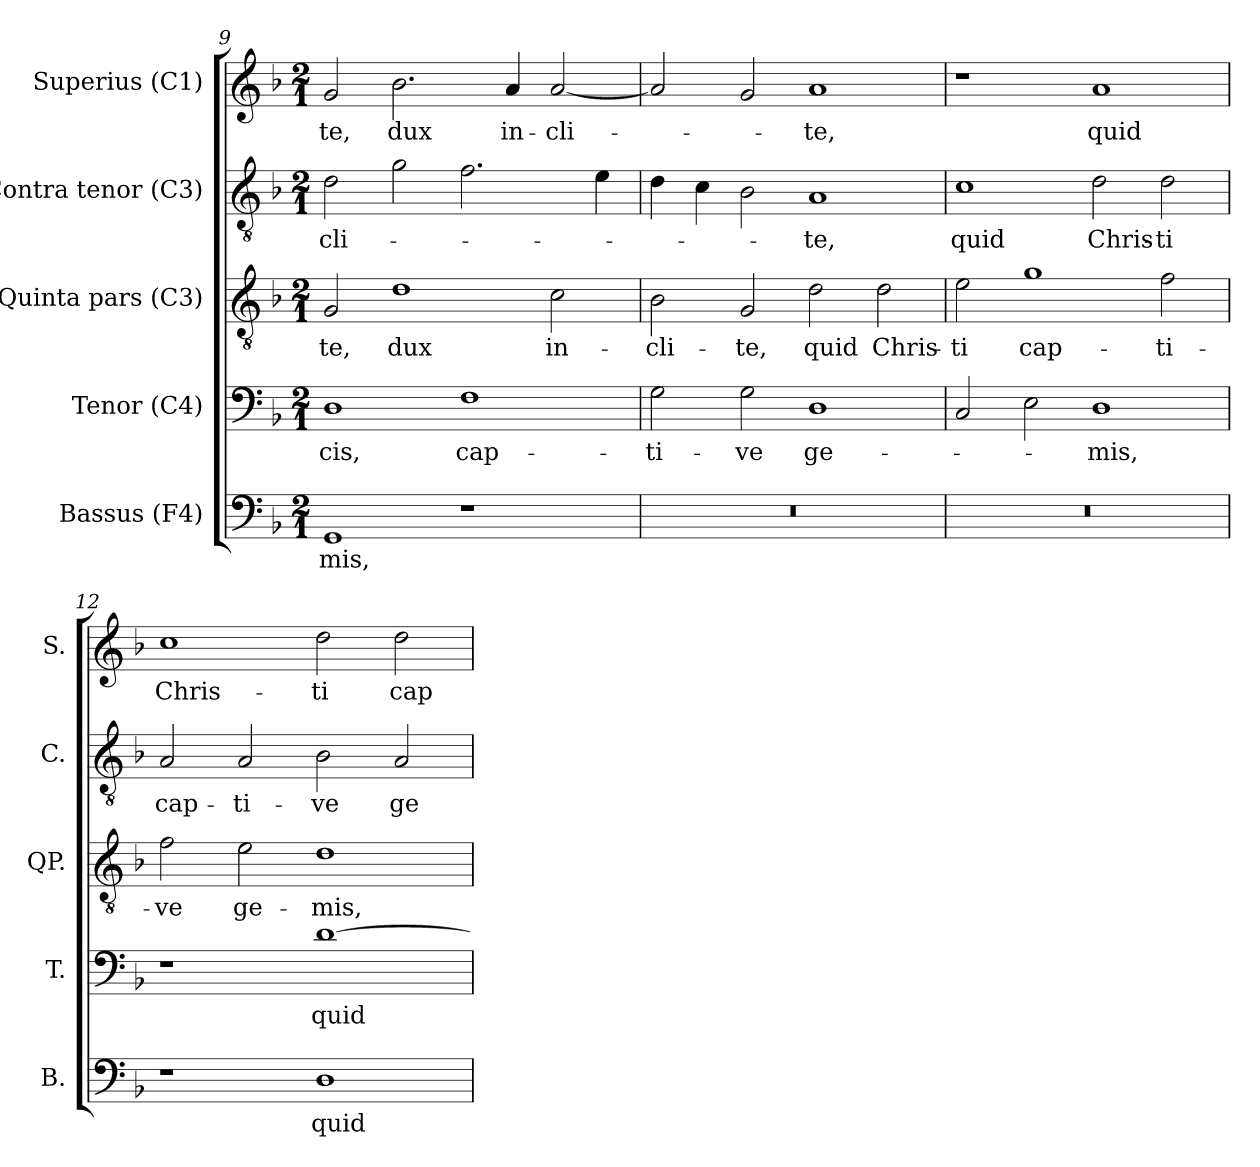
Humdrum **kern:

**kern	**text	**kern	**text	**kern	**text	**kern	**text	**kern	**text
*part5	*part5	*part4	*part4	*part3	*part3	*part2	*part2	*part1	*part1
*staff5	*staff5	*staff4	*staff4	*staff3	*staff3	*staff2	*staff2	*staff1	*staff1
*I"Bassus (F4)	*	*I"Tenor (C4)	*	*I"Quinta pars (C3)	*	*I"Contra tenor (C3)	*	*I"Superius (C1)	*
*I'B.	*	*I'T.	*	*I'QP.	*	*I'C.	*	*I'S.	*
!!LO:LB:g=z
*clefF4	*	*clefF4	*	*clefGv2	*	*clefGv2	*	*clefG2	*
*	*	*ITrd7c12	*	*ITrd7c12	*	*ITrd7c12	*	*	*
*k[b-]	*	*k[b-]	*	*k[b-]	*	*k[b-]	*	*k[b-]	*
*F:	*	*F:	*	*F:	*	*F:	*	*F:	*
*M2/1	*	*M2/1	*	*M2/1	*	*M2/1	*	*M2/1	*
=9	=9	=9	=9	=9	=9	=9	=9	=9	=9
!	!LO:LY:b:color=#000000	!	!	!	!	!	!	!	!
!	!	!	!LO:LY:b:color=#000000	!	!	!	!	!	!
!	!	!	!	!	!LO:LY:b:color=#000000	!	!	!	!
!	!	!	!	!	!	!	!LO:LY:b:color=#000000	!	!
!	!	!	!	!	!	!	!	!	!LO:LY:b:color=#000000
1GGi	-mis,	1DDi	-cis,	2GGi/	-te,	2Di\	-cli-	2gi/	-te,
!	!	!	!	!	!LO:LY:b:color=#000000	!	!	!	!
!	!	!	!	!	!	!	!	!	!LO:LY:b:color=#000000
.	.	.	.	1Di	dux	2Gi\	.	2.b-i\	dux
!	!	!	!LO:LY:b:color=#000000	!	!	!	!	!	!
1r	.	1FFi	cap-	.	.	2.Fi\	.	.	.
!	!	!	!	!	!	!	!	!	!LO:LY:b:color=#000000
.	.	.	.	.	.	.	.	4ai/	in-
!	!	!	!	!	!LO:LY:b:color=#000000	!	!	!	!
!	!	!	!	!	!	!	!	!	!LO:LY:b:color=#000000
.	.	.	.	2Ci\	in-	.	.	[2ai/	-cli-
.	.	.	.	.	.	4Ei\	.	.	.
=10	=10	=10	=10	=10	=10	=10	=10	=10	=10
!LO:N:vis=1	!	!	!	!	!	!	!	!	!
!	!	!	!LO:LY:b:color=#000000	!	!	!	!	!	!
!	!	!	!	!	!LO:LY:b:color=#000000	!	!	!	!
0r	.	2GGi\	-ti-	2BB-i\	-cli-	4Di\	.	2ai/]	.
.	.	.	.	.	.	4Ci\	.	.	.
!	!	!	!LO:LY:b:color=#000000	!	!	!	!	!	!
!	!	!	!	!	!LO:LY:b:color=#000000	!	!	!	!
.	.	2GGi\	-ve	2GGi/	-te,	2BB-i\	.	2gi/	.
!	!	!	!LO:LY:b:color=#000000	!	!	!	!	!	!
!	!	!	!	!	!LO:LY:b:color=#000000	!	!	!	!
!	!	!	!	!	!	!	!LO:LY:b:color=#000000	!	!
!	!	!	!	!	!	!	!	!	!LO:LY:b:color=#000000
.	.	1DDi	ge-	2Di\	quid	1AAi	-te,	1ai	-te,
!	!	!	!	!	!LO:LY:b:color=#000000	!	!	!	!
.	.	.	.	2Di\	Chris-	.	.	.	.
=11	=11	=11	=11	=11	=11	=11	=11	=11	=11
!LO:N:vis=1	!	!	!	!	!	!	!	!	!
!	!	!	!	!	!LO:LY:b:color=#000000	!	!	!	!
!	!	!	!	!	!	!	!LO:LY:b:color=#000000	!	!
0r	.	2CCi/	.	2Ei\	-ti	1Ci	quid	1r	.
!	!	!	!	!	!LO:LY:b:color=#000000	!	!	!	!
.	.	2EEi\	.	1Gi	cap-	.	.	.	.
!	!	!	!LO:LY:b:color=#000000	!	!	!	!	!	!
!	!	!	!	!	!	!	!LO:LY:b:color=#000000	!	!
!	!	!	!	!	!	!	!	!	!LO:LY:b:color=#000000
.	.	1DDi	-mis,	.	.	2Di\	Chris-	1ai	quid
!	!	!	!	!	!LO:LY:b:color=#000000	!	!	!	!
!	!	!	!	!	!	!	!LO:LY:b:color=#000000	!	!
.	.	.	.	2Fi\	-ti-	2Di\	-ti	.	.
=12	=12	=12	=12	=12	=12	=12	=12	=12	=12
!	!	!	!	!	!LO:LY:b:color=#000000	!	!	!	!
!	!	!	!	!	!	!	!LO:LY:b:color=#000000	!	!
!	!	!	!	!	!	!	!	!	!LO:LY:b:color=#000000
1r	.	1r	.	2Fi\	-ve	2AAi/	cap-	1cci	Chris-
!	!	!	!	!	!LO:LY:b:color=#000000	!	!	!	!
!	!	!	!	!	!	!	!LO:LY:b:color=#000000	!	!
.	.	.	.	2Ei\	ge-	2AAi/	-ti-	.	.
!	!LO:LY:b:color=#000000	!	!	!	!	!	!	!	!
!	!	!	!LO:LY:b:color=#000000	!	!	!	!	!	!
!	!	!	!	!	!LO:LY:b:color=#000000	!	!	!	!
!	!	!	!	!	!	!	!LO:LY:b:color=#000000	!	!
!	!	!	!	!	!	!	!	!	!LO:LY:b:color=#000000
1Di	quid	[1Di	quid	1Di	-mis,	2BB-i\	-ve	2ddi\	-ti
!	!	!	!	!	!	!	!LO:LY:b:color=#000000	!	!
!	!	!	!	!	!	!	!	!	!LO:LY:b:color=#000000
.	.	.	.	.	.	2AAi/	ge-	2ddi\	cap-
=	=	=	=	=	=	=	=	=	=
*-	*-	*-	*-	*-	*-	*-	*-	*-	*-
